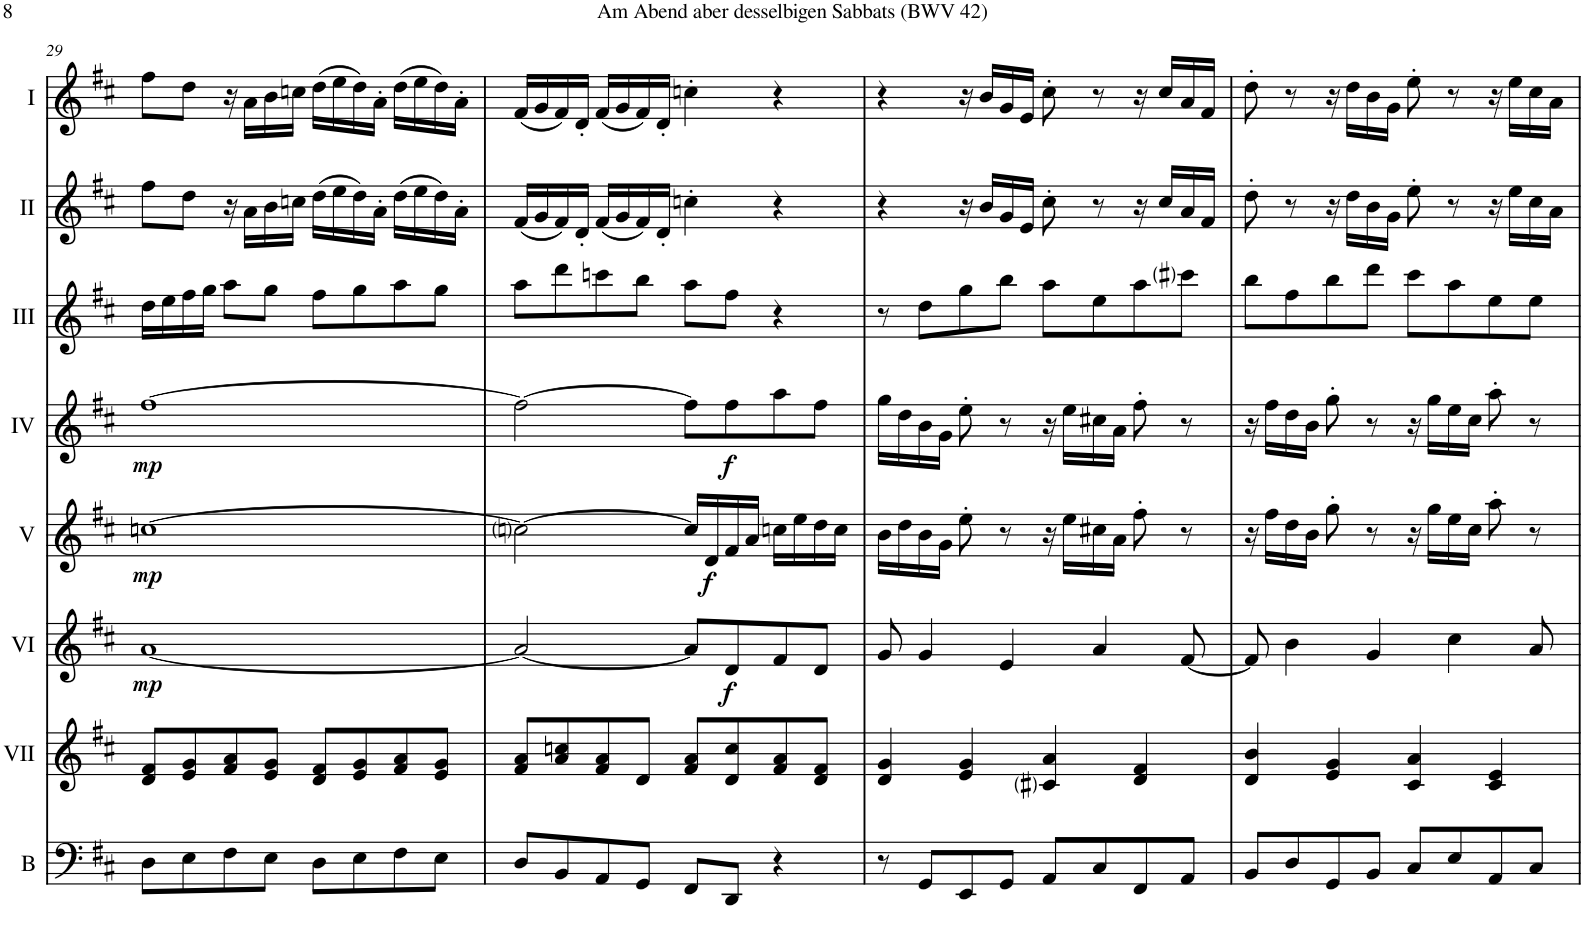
**kern	**kern	**kern	**dynam	**kern	**dynam	**kern	**dynam	**kern	**kern	**kern
*part8	*part7	*part6	*part6	*part5	*part5	*part4	*part4	*part3	*part2	*part1
*staff8	*staff7	*staff6	*staff6	*staff5	*staff5	*staff4	*staff4	*staff3	*staff2	*staff1
*I"Bass	*I"Acc. 7	*I"Acc. 6	*	*I"Acc. 5	*	*I"Acc. 4	*	*I"Acc. 3	*I"Acc. 2	*I"Acc. 1
*I'B	*	*	*	*	*	*	*	*	*	*
!!LO:PB:g=z
*clefF4	*clefG2	*clefG2	*	*clefG2	*	*clefG2	*	*clefG2	*clefG2	*clefG2
*Trd7c12	*	*Trd7c12	*	*	*	*	*	*Trd7c12	*	*
*k[f#c#]	*k[f#c#]	*k[f#c#]	*	*k[f#c#]	*	*k[f#c#]	*	*k[f#c#]	*k[f#c#]	*k[f#c#]
*M2/2	*M2/2	*M2/2	*	*M2/2	*	*M2/2	*	*M2/2	*M2/2	*M2/2
*met(c|)	*met(c|)	*met(c|)	*	*met(c|)	*	*met(c|)	*	*met(c|)	*met(c|)	*met(c|)
=29	=29	=29	=29	=29	=29	=29	=29	=29	=29	=29
!	!	!	!LO:DY:b	!	!LO:DY:b	!	!LO:DY:b	!	!	!
8D\L	8d/ 8f#/L	[1a	mp	[1ccn	mp	[1ff#	mp	16dd\LL	8ff#\L	8ff#\L
.	.	.	.	.	.	.	.	16ee\	.	.
8E\	8e/ 8g/	.	.	.	.	.	.	16ff#\	8dd\J	8dd\J
.	.	.	.	.	.	.	.	16gg\JJ	.	.
8F#\	8f#/ 8a/	.	.	.	.	.	.	8aa\L	16r	16r
.	.	.	.	.	.	.	.	.	16a\LL	16a\LL
8E\J	8e/ 8g/J	.	.	.	.	.	.	8gg\J	16b\	16b\
.	.	.	.	.	.	.	.	.	16ccn\JJ	16ccn\JJ
8D\L	8d/ 8f#/L	.	.	.	.	.	.	8ff#\L	(16dd\LL	(16dd\LL
.	.	.	.	.	.	.	.	.	16ee\	16ee\
8E\	8e/ 8g/	.	.	.	.	.	.	8gg\	16dd\)	16dd\)
.	.	.	.	.	.	.	.	.	16a'\JJ	16a'\JJ
8F#\	8f#/ 8a/	.	.	.	.	.	.	8aa\	(16dd\LL	(16dd\LL
.	.	.	.	.	.	.	.	.	16ee\	16ee\
8E\J	8e/ 8g/J	.	.	.	.	.	.	8gg\J	16dd\)	16dd\)
.	.	.	.	.	.	.	.	.	16a'\JJ	16a'\JJ
=30	=30	=30	=30	=30	=30	=30	=30	=30	=30	=30
8D/L	8f#/ 8a/L	2a/_	.	2ccni\_	.	2ff#\_	.	8aa\L	(16f#/LL	(16f#/LL
.	.	.	.	.	.	.	.	.	16g/	16g/
8BB/	8a/ 8ccn/	.	.	.	.	.	.	8ddd\	16f#/)	16f#/)
.	.	.	.	.	.	.	.	.	16d'/JJ	16d'/JJ
8AA/	8f#/ 8a/	.	.	.	.	.	.	8cccn\	(16f#/LL	(16f#/LL
.	.	.	.	.	.	.	.	.	16g/	16g/
8GG/J	8d/J	.	.	.	.	.	.	8bb\J	16f#/)	16f#/)
.	.	.	.	.	.	.	.	.	16d'/JJ	16d'/JJ
8FF#/L	8f#/ 8a/L	8a/L]	.	16cc/LL]	.	8ff#\L]	.	8aa\L	4ccn'\	4ccn'\
!	!	!	!	!	!LO:DY:b	!	!	!	!	!
.	.	.	.	16d/	f	.	.	.	.	.
!	!	!	!LO:DY:b	!	!	!	!LO:DY:b	!	!	!
8DD/J	8d/ 8cc/	8d/	f	16f#/	.	8ff#\	f	8ff#\J	.	.
.	.	.	.	16a/JJ	.	.	.	.	.	.
4r	8f#/ 8a/	8f#/	.	16ccn\LL	.	8aa\	.	4r	4r	4r
.	.	.	.	16ee\	.	.	.	.	.	.
.	8d/ 8f#/J	8d/J	.	16dd\	.	8ff#\J	.	.	.	.
.	.	.	.	16cc\JJ	.	.	.	.	.	.
=31	=31	=31	=31	=31	=31	=31	=31	=31	=31	=31
8r	4d/ 4g/	8g/	.	16b\LL	.	16gg\LL	.	8r	4r	4r
.	.	.	.	16dd\	.	16dd\	.	.	.	.
8GG/L	.	4g/	.	16b\	.	16b\	.	8dd\L	.	.
.	.	.	.	16g\JJ	.	16g\JJ	.	.	.	.
8EE/	4e/ 4g/	.	.	8ee'\	.	8ee'\	.	8gg\	16r	16r
.	.	.	.	.	.	.	.	.	16b/LL	16b/LL
8GG/J	.	4e/	.	8r	.	8r	.	8bb\J	16g/	16g/
.	.	.	.	.	.	.	.	.	16e/JJ	16e/JJ
8AA/L	4c#i/ 4a/	.	.	16r	.	16r	.	8aa\L	8cc#'\	8cc#'\
.	.	.	.	16ee\LL	.	16ee\LL	.	.	.	.
8C#/	.	4a/	.	16cc#X\	.	16cc#X\	.	8ee\	8r	8r
.	.	.	.	16a\JJ	.	16a\JJ	.	.	.	.
8FF#/	4d/ 4f#/	.	.	8ff#'\	.	8ff#'\	.	8aa\	16r	16r
.	.	.	.	.	.	.	.	.	16cc#/LL	16cc#/LL
8AA/J	.	[8f#/	.	8r	.	8r	.	8ccc#i\J	16a/	16a/
.	.	.	.	.	.	.	.	.	16f#/JJ	16f#/JJ
=32	=32	=32	=32	=32	=32	=32	=32	=32	=32	=32
8BB/L	4d/ 4b/	8f#/]	.	16r	.	16r	.	8bb\L	8dd'\	8dd'\
.	.	.	.	16ff#\LL	.	16ff#\LL	.	.	.	.
8D/	.	4b\	.	16dd\	.	16dd\	.	8ff#\	8r	8r
.	.	.	.	16b\JJ	.	16b\JJ	.	.	.	.
8GG/	4e/ 4g/	.	.	8gg'\	.	8gg'\	.	8bb\	16r	16r
.	.	.	.	.	.	.	.	.	16dd\LL	16dd\LL
8BB/J	.	4g/	.	8r	.	8r	.	8ddd\J	16b\	16b\
.	.	.	.	.	.	.	.	.	16g\JJ	16g\JJ
8C#/L	4c#/ 4a/	.	.	16r	.	16r	.	8ccc#\L	8ee'\	8ee'\
.	.	.	.	16gg\LL	.	16gg\LL	.	.	.	.
8E/	.	4cc#\	.	16ee\	.	16ee\	.	8aa\	8r	8r
.	.	.	.	16cc#\JJ	.	16cc#\JJ	.	.	.	.
8AA/	4c#/ 4e/	.	.	8aa'\	.	8aa'\	.	8ee\	16r	16r
.	.	.	.	.	.	.	.	.	16ee\LL	16ee\LL
8C#/J	.	8a/	.	8r	.	8r	.	8ee\J	16cc#\	16cc#\
.	.	.	.	.	.	.	.	.	16a\JJ	16a\JJ
=	=	=	=	=	=	=	=	=	=	=
*-	*-	*-	*-	*-	*-	*-	*-	*-	*-	*-
